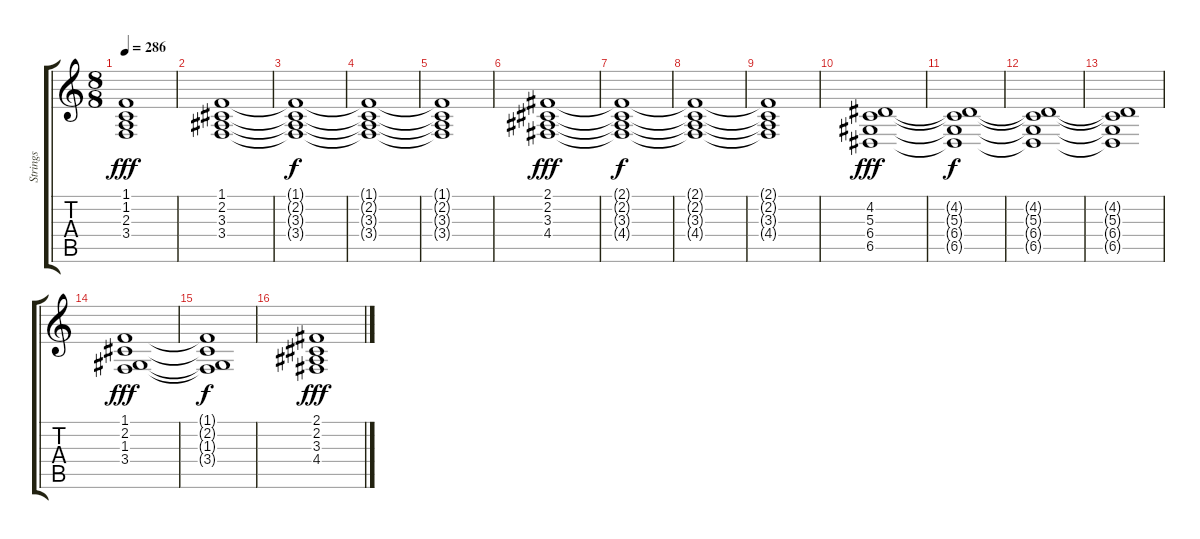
\track ("Strings" "Strings") {instrument stringensemble1}
\staff {score tabs}
\tuning (E4 B3 G3 D3 A2 E2) {hide}
\ts (8 8)
\tempo 286
\clef g2
\ks c
(1.1 1.2 2.3 3.4).1{dy fff} |
(1.1 2.2 3.3 3.4).1 |
(1.1{t} 2.2{t} 3.3{t} 3.4{t}).1{dy f} |
(1.1{t} 2.2{t} 3.3{t} 3.4{t}).1 |
(1.1{t} 2.2{t} 3.3{t} 3.4{t}).1 |
(2.1 2.2 3.3 4.4).1{dy fff} |
(2.1{t} 2.2{t} 3.3{t} 4.4{t}).1{dy f} |
(2.1{t} 2.2{t} 3.3{t} 4.4{t}).1 |
(2.1{t} 2.2{t} 3.3{t} 4.4{t}).1 |
(4.2 5.3 6.4 6.5).1{dy fff} |
(4.2{t} 5.3{t} 6.4{t} 6.5{t}).1{dy f} |
(4.2{t} 5.3{t} 6.4{t} 6.5{t}).1 |
(4.2{t} 5.3{t} 6.4{t} 6.5{t}).1 |
(1.1 2.2 1.3 3.4).1{dy fff} |
(1.1{t} 2.2{t} 1.3{t} 3.4{t}).1{dy f} |
(2.1 2.2 3.3 4.4).1{dy fff}
